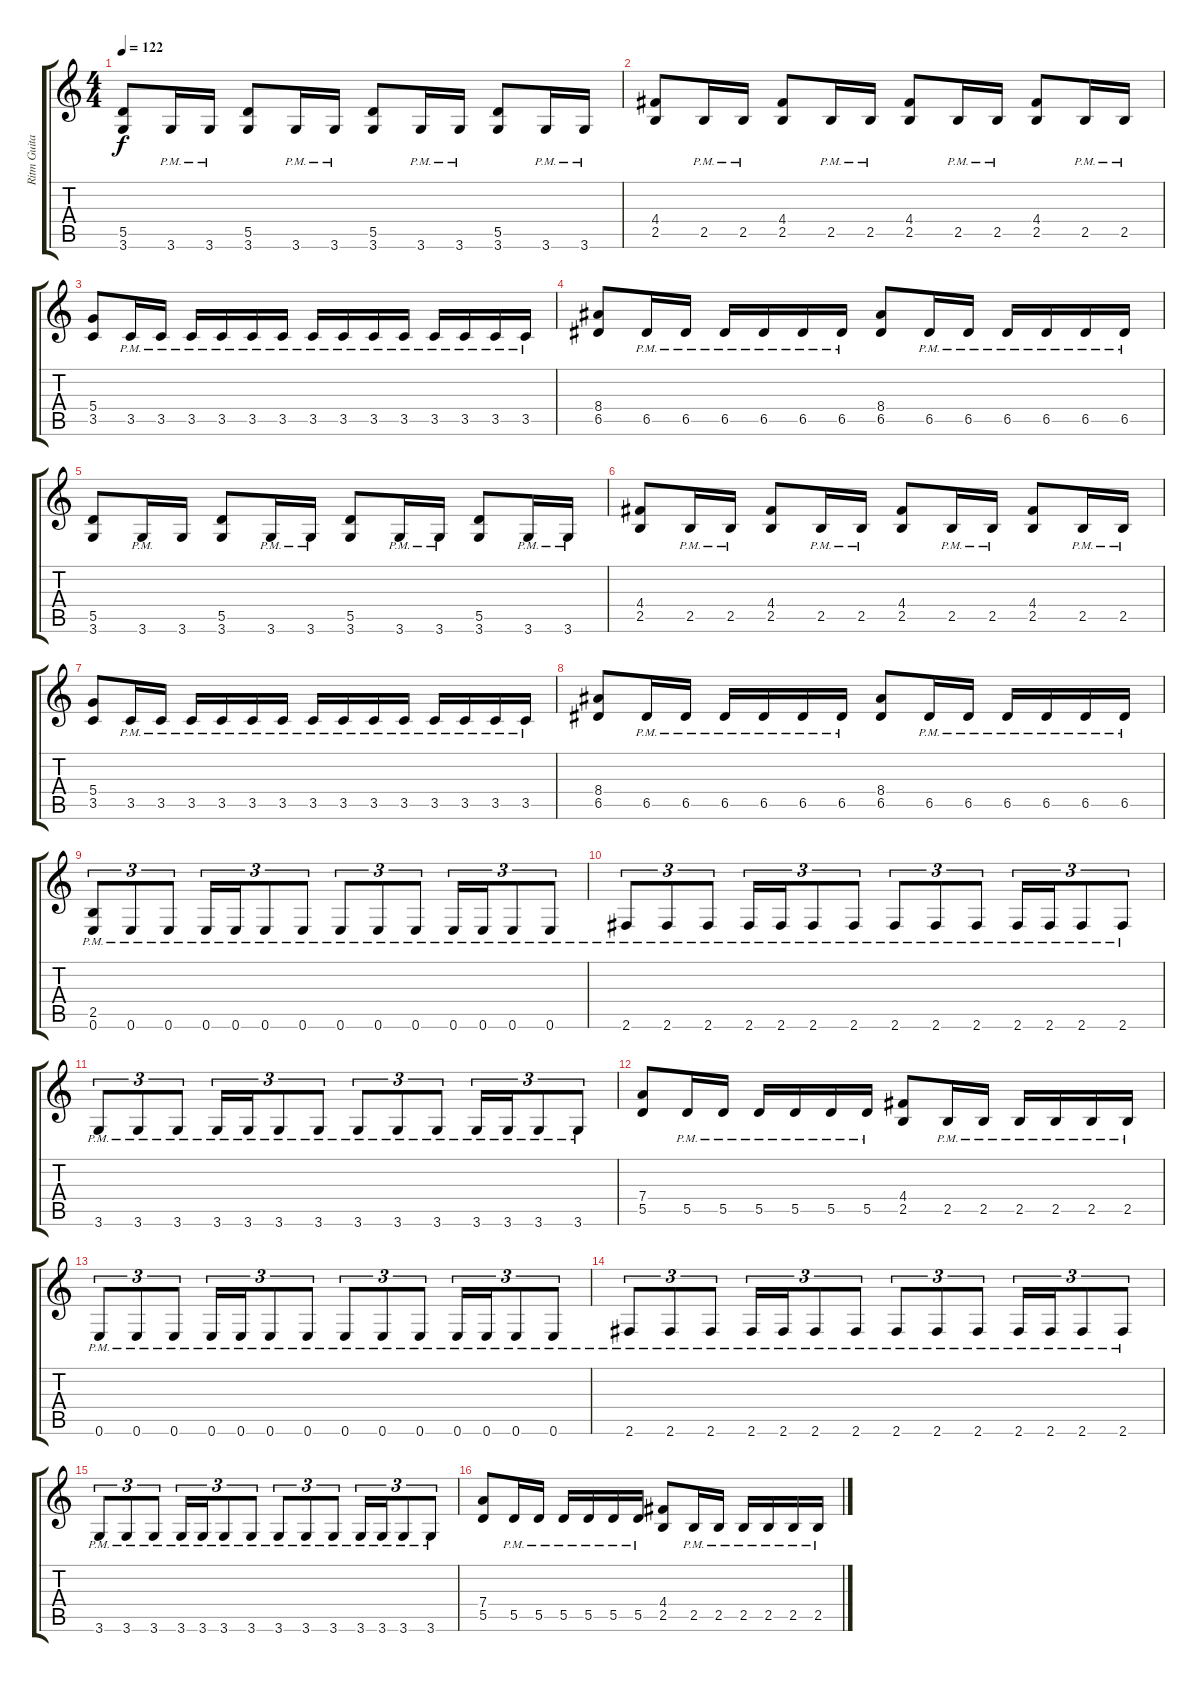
\track ("Ritm Guitar" "Ritm Guita") {instrument distortionguitar}
\staff {score tabs}
\tuning (E4 B3 G3 D3 A2 E2) {hide}
\ts (4 4)
\tempo 122
\clef g2
\ks c
(5.5 3.6).8{dy f instrument distortionguitar} 3.6{pm}.16 3.6{pm}.16 (5.5 3.6).8 3.6{pm}.16 3.6{pm}.16 (5.5 3.6).8 3.6{pm}.16 3.6{pm}.16 (5.5 3.6).8 3.6{pm}.16 3.6{pm}.16 |
(4.4 2.5).8 2.5{pm}.16 2.5{pm}.16 (4.4 2.5).8 2.5{pm}.16 2.5{pm}.16 (4.4 2.5).8 2.5{pm}.16 2.5{pm}.16 (4.4 2.5).8 2.5{pm}.16 2.5{pm}.16 |
(5.4 3.5).8 3.5{pm}.16 3.5{pm}.16 3.5{pm}.16 3.5{pm}.16 3.5{pm}.16 3.5{pm}.16 3.5{pm}.16 3.5{pm}.16 3.5{pm}.16 3.5{pm}.16 3.5{pm}.16 3.5{pm}.16 3.5{pm}.16 3.5{pm}.16 |
(8.4 6.5).8 6.5{pm}.16 6.5{pm}.16 6.5{pm}.16 6.5{pm}.16 6.5{pm}.16 6.5{pm}.16 (8.4 6.5).8 6.5{pm}.16 6.5{pm}.16 6.5{pm}.16 6.5{pm}.16 6.5{pm}.16 6.5{pm}.16 |
(5.5 3.6).8 3.6{pm}.16 3.6.16 (5.5 3.6).8 3.6{pm}.16 3.6{pm}.16 (5.5 3.6).8 3.6{pm}.16 3.6{pm}.16 (5.5 3.6).8 3.6{pm}.16 3.6{pm}.16 |
(4.4 2.5).8 2.5{pm}.16 2.5{pm}.16 (4.4 2.5).8 2.5{pm}.16 2.5{pm}.16 (4.4 2.5).8 2.5{pm}.16 2.5{pm}.16 (4.4 2.5).8 2.5{pm}.16 2.5{pm}.16 |
(5.4 3.5).8 3.5{pm}.16 3.5{pm}.16 3.5{pm}.16 3.5{pm}.16 3.5{pm}.16 3.5{pm}.16 3.5{pm}.16 3.5{pm}.16 3.5{pm}.16 3.5{pm}.16 3.5{pm}.16 3.5{pm}.16 3.5{pm}.16 3.5{pm}.16 |
(8.4 6.5).8 6.5{pm}.16 6.5{pm}.16 6.5{pm}.16 6.5{pm}.16 6.5{pm}.16 6.5{pm}.16 (8.4 6.5).8 6.5{pm}.16 6.5{pm}.16 6.5{pm}.16 6.5{pm}.16 6.5{pm}.16 6.5{pm}.16 |
(2.5{pm} 0.6{pm}).8{tu (3 2)} 0.6{pm}.8{tu (3 2)} 0.6{pm}.8{tu (3 2)} 0.6{pm}.16{tu (3 2)} 0.6{pm}.16{tu (3 2)} 0.6{pm}.8{tu (3 2)} 0.6{pm}.8{tu (3 2)} 0.6{pm}.8{tu (3 2)} 0.6{pm}.8{tu (3 2)} 0.6{pm}.8{tu (3 2)} 0.6{pm}.16{tu (3 2)} 0.6{pm}.16{tu (3 2)} 0.6{pm}.8{tu (3 2)} 0.6{pm}.8{tu (3 2)} |
2.6{pm}.8{tu (3 2)} 2.6{pm}.8{tu (3 2)} 2.6{pm}.8{tu (3 2)} 2.6{pm}.16{tu (3 2)} 2.6{pm}.16{tu (3 2)} 2.6{pm}.8{tu (3 2)} 2.6{pm}.8{tu (3 2)} 2.6{pm}.8{tu (3 2)} 2.6{pm}.8{tu (3 2)} 2.6{pm}.8{tu (3 2)} 2.6{pm}.16{tu (3 2)} 2.6{pm}.16{tu (3 2)} 2.6{pm}.8{tu (3 2)} 2.6{pm}.8{tu (3 2)} |
3.6{pm}.8{tu (3 2)} 3.6{pm}.8{tu (3 2)} 3.6{pm}.8{tu (3 2)} 3.6{pm}.16{tu (3 2)} 3.6{pm}.16{tu (3 2)} 3.6{pm}.8{tu (3 2)} 3.6{pm}.8{tu (3 2)} 3.6{pm}.8{tu (3 2)} 3.6{pm}.8{tu (3 2)} 3.6{pm}.8{tu (3 2)} 3.6{pm}.16{tu (3 2)} 3.6{pm}.16{tu (3 2)} 3.6{pm}.8{tu (3 2)} 3.6{pm}.8{tu (3 2)} |
(7.4 5.5).8 5.5{pm}.16 5.5{pm}.16 5.5{pm}.16 5.5{pm}.16 5.5{pm}.16 5.5{pm}.16 (4.4 2.5).8 2.5{pm}.16 2.5{pm}.16 2.5{pm}.16 2.5{pm}.16 2.5{pm}.16 2.5{pm}.16 |
0.6{pm}.8{tu (3 2)} 0.6{pm}.8{tu (3 2)} 0.6{pm}.8{tu (3 2)} 0.6{pm}.16{tu (3 2)} 0.6{pm}.16{tu (3 2)} 0.6{pm}.8{tu (3 2)} 0.6{pm}.8{tu (3 2)} 0.6{pm}.8{tu (3 2)} 0.6{pm}.8{tu (3 2)} 0.6{pm}.8{tu (3 2)} 0.6{pm}.16{tu (3 2)} 0.6{pm}.16{tu (3 2)} 0.6{pm}.8{tu (3 2)} 0.6{pm}.8{tu (3 2)} |
2.6{pm}.8{tu (3 2)} 2.6{pm}.8{tu (3 2)} 2.6{pm}.8{tu (3 2)} 2.6{pm}.16{tu (3 2)} 2.6{pm}.16{tu (3 2)} 2.6{pm}.8{tu (3 2)} 2.6{pm}.8{tu (3 2)} 2.6{pm}.8{tu (3 2)} 2.6{pm}.8{tu (3 2)} 2.6{pm}.8{tu (3 2)} 2.6{pm}.16{tu (3 2)} 2.6{pm}.16{tu (3 2)} 2.6{pm}.8{tu (3 2)} 2.6{pm}.8{tu (3 2)} |
3.6{pm}.8{tu (3 2)} 3.6{pm}.8{tu (3 2)} 3.6{pm}.8{tu (3 2)} 3.6{pm}.16{tu (3 2)} 3.6{pm}.16{tu (3 2)} 3.6{pm}.8{tu (3 2)} 3.6{pm}.8{tu (3 2)} 3.6{pm}.8{tu (3 2)} 3.6{pm}.8{tu (3 2)} 3.6{pm}.8{tu (3 2)} 3.6{pm}.16{tu (3 2)} 3.6{pm}.16{tu (3 2)} 3.6{pm}.8{tu (3 2)} 3.6{pm}.8{tu (3 2)} |
(7.4 5.5).8 5.5{pm}.16 5.5{pm}.16 5.5{pm}.16 5.5{pm}.16 5.5{pm}.16 5.5{pm}.16 (4.4 2.5).8 2.5{pm}.16 2.5{pm}.16 2.5{pm}.16 2.5{pm}.16 2.5{pm}.16 2.5{pm}.16
